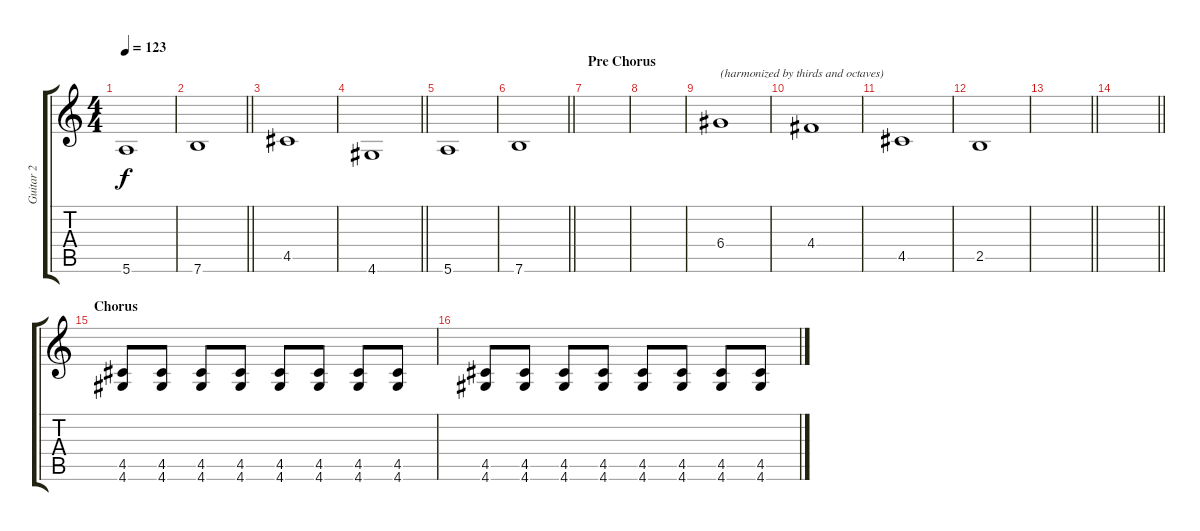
\track ("Guitar 2" "Guitar 2") {instrument distortionguitar}
\staff {score tabs}
\tuning (E4 B3 G3 D3 A2 E2) {hide}
\ts (4 4)
\tempo 123
\clef g2
\ks c
5.6.1{dy f} |
\barLineRight lightlight
7.6.1 |
4.5.1 |
\barLineRight lightlight
4.6.1 |
5.6.1 |
\barLineRight lightlight
7.6.1 |
\section ("" "Pre Chorus")
|
|
6.4.1{txt "(harmonized by thirds and octaves)"} |
4.4.1 |
4.5.1 |
2.5.1 |
\barLineRight lightlight
|
\barLineRight lightlight
|
\section ("" "Chorus")
(4.5 4.6).8 (4.5 4.6).8 (4.5 4.6).8 (4.5 4.6).8 (4.5 4.6).8 (4.5 4.6).8 (4.5 4.6).8 (4.5 4.6).8 |
(4.5 4.6).8 (4.5 4.6).8 (4.5 4.6).8 (4.5 4.6).8 (4.5 4.6).8 (4.5 4.6).8 (4.5 4.6).8 (4.5 4.6).8
